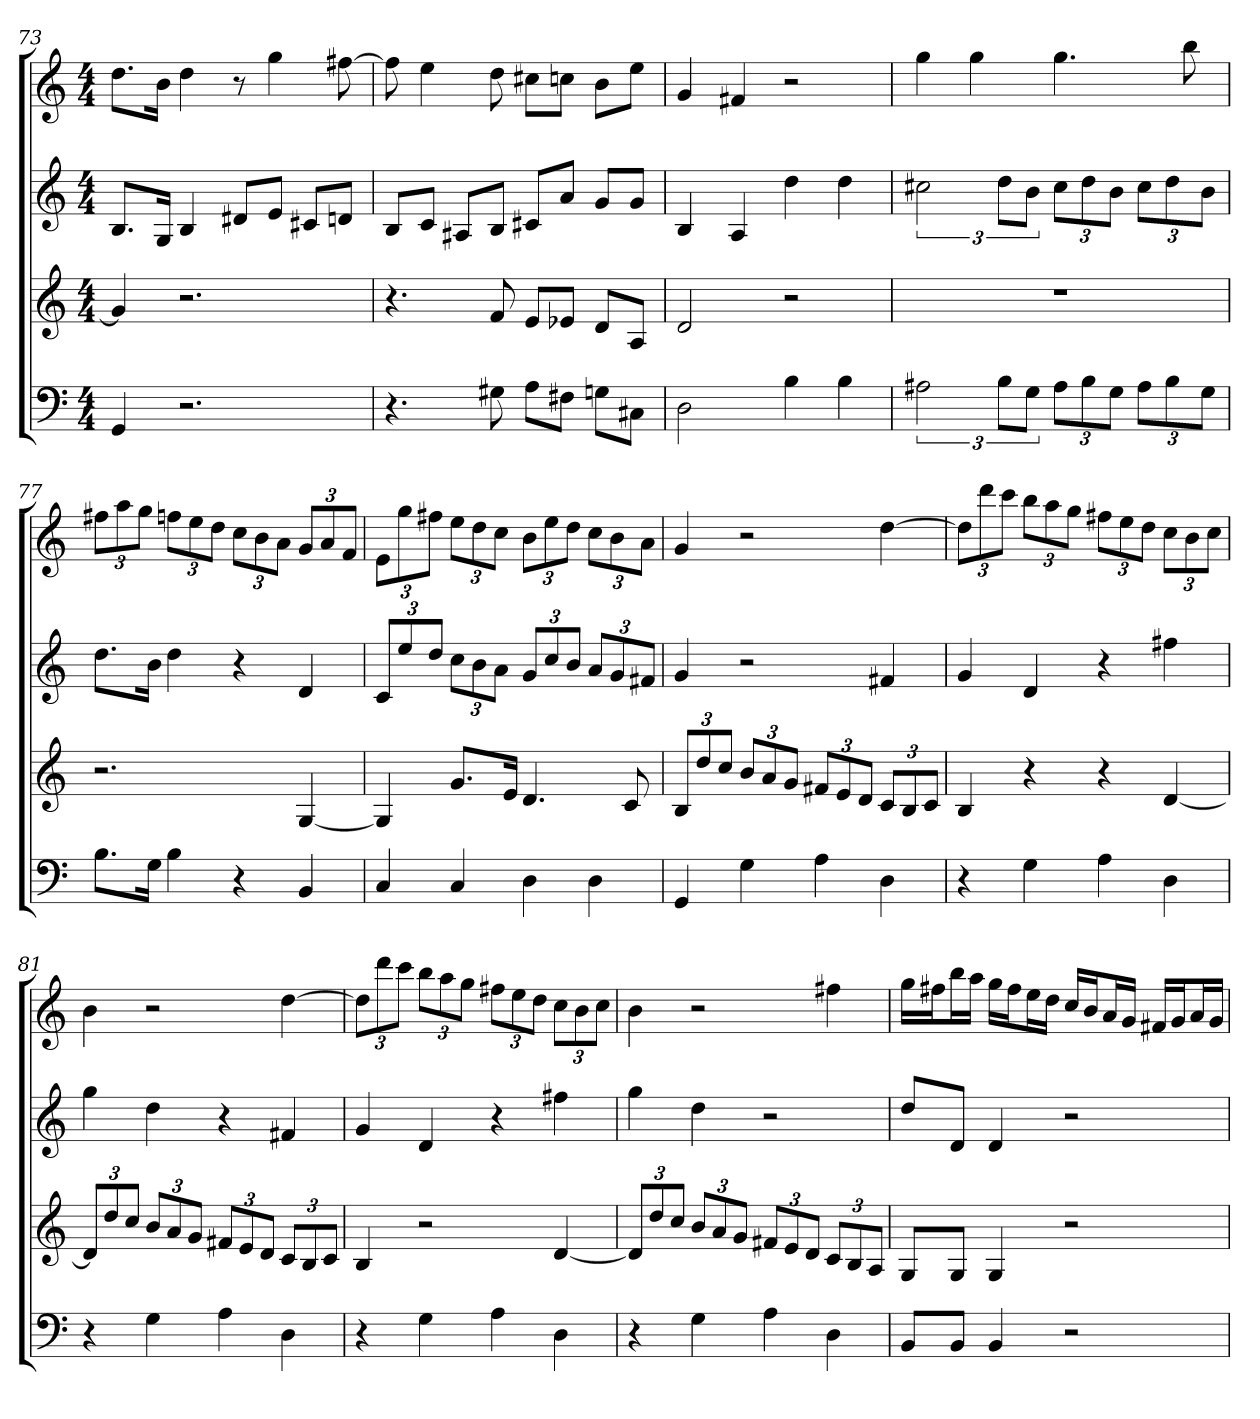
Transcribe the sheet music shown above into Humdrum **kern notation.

**kern	**kern	**kern	**kern
*part4	*part3	*part2	*part1
*staff4	*staff3	*staff2	*staff1
*k[]	*k[]	*k[]	*k[]
*C:	*C:	*C:	*C:
*M4/4	*M4/4	*M4/4	*M4/4
=73	=73	=73	=73
4GG	4g]	8.BL	8.ddL
.	.	16GJk	16bJk
2.r	2.r	4B	4dd
.	.	8d#XL	8r
.	.	8eJ	4gg
.	.	8c#XL	.
.	.	8dnJ	[8ff#X
=74	=74	=74	=74
4.r	4.r	8BL	8ff#]
.	.	8cJ	4ee
.	.	8A#XL	.
8G#X	8f	8BJ	8dd
8AL	8eL	8c#XL	8cc#XL
8F#XJ	8e-XJ	8aJ	8ccnJ
8GnL	8dL	8gL	8bL
8C#XJ	8AJ	8gJ	8eeJ
=75	=75	=75	=75
2D	2d	4B	4g
.	.	4A	4f#X
4B	2r	4dd	2r
4B	.	4dd	.
=76	=76	=76	=76
3A#X	1r	3cc#X	4gg
.	.	.	4gg
12BL	.	12ddL	.
12GJ	.	12bJ	.
12A#L	.	12cc#L	4.gg
12B	.	12dd	.
12GJ	.	12bJ	.
12A#L	.	12cc#L	.
12B	.	12dd	.
.	.	.	8bb
12GJ	.	12bJ	.
=77	=77	=77	=77
8.BL	2.r	8.ddL	12ff#XL
.	.	.	12aa
.	.	.	12ggJ
16GJk	.	16bJk	.
4B	.	4dd	12ffnL
.	.	.	12ee
.	.	.	12ddJ
4r	.	4r	12ccL
.	.	.	12b
.	.	.	12aJ
4BB	[4G	4d	12gL
.	.	.	12a
.	.	.	12fJ
=78	=78	=78	=78
4C	4G]	12cL	12eL
.	.	12ee	12gg
.	.	12ddJ	12ff#XJ
4C	8.gL	12ccL	12eeL
.	.	12b	12dd
.	.	12aJ	12ccJ
.	16eJk	.	.
4D	4.d	12gL	12bL
.	.	12cc	12ee
.	.	12bJ	12ddJ
4D	.	12aL	12ccL
.	.	12g	12b
.	8c	.	.
.	.	12f#XJ	12aJ
=79	=79	=79	=79
4GG	12BL	4g	4g
.	12dd	.	.
.	12ccJ	.	.
4G	12bL	2r	2r
.	12a	.	.
.	12gJ	.	.
4A	12f#XL	.	.
.	12e	.	.
.	12dJ	.	.
4D	12cL	4f#X	[4dd
.	12B	.	.
.	12cJ	.	.
=80	=80	=80	=80
4r	4B	4g	12ddL]
.	.	.	12ddd
.	.	.	12cccJ
4G	4r	4d	12bbL
.	.	.	12aa
.	.	.	12ggJ
4A	4r	4r	12ff#XL
.	.	.	12ee
.	.	.	12ddJ
4D	[4d	4ff#X	12ccL
.	.	.	12b
.	.	.	12ccJ
=81	=81	=81	=81
4r	12dL]	4gg	4b
.	12dd	.	.
.	12ccJ	.	.
4G	12bL	4dd	2r
.	12a	.	.
.	12gJ	.	.
4A	12f#XL	4r	.
.	12e	.	.
.	12dJ	.	.
4D	12cL	4f#X	[4dd
.	12B	.	.
.	12cJ	.	.
=82	=82	=82	=82
4r	4B	4g	12ddL]
.	.	.	12ddd
.	.	.	12cccJ
4G	2r	4d	12bbL
.	.	.	12aa
.	.	.	12ggJ
4A	.	4r	12ff#XL
.	.	.	12ee
.	.	.	12ddJ
4D	[4d	4ff#X	12ccL
.	.	.	12b
.	.	.	12ccJ
=83	=83	=83	=83
4r	12dL]	4gg	4b
.	12dd	.	.
.	12ccJ	.	.
4G	12bL	4dd	2r
.	12a	.	.
.	12gJ	.	.
4A	12f#XL	2r	.
.	12e	.	.
.	12dJ	.	.
4D	12cL	.	4ff#X
.	12B	.	.
.	12AJ	.	.
=84	=84	=84	=84
8BBL	8GL	8ddL	16ggLL
.	.	.	16ff#XJ
8BBJ	8GJ	8dJ	16bbL
.	.	.	16aaJJ
4BB	4G	4d	16ggLL
.	.	.	16ff#J
.	.	.	16eeL
.	.	.	16ddJJ
2r	2r	2r	16ccLL
.	.	.	16bJ
.	.	.	16aL
.	.	.	16gJJ
.	.	.	16f#XLL
.	.	.	16gJ
.	.	.	16aL
.	.	.	16gJJ
=	=	=	=
*-	*-	*-	*-
